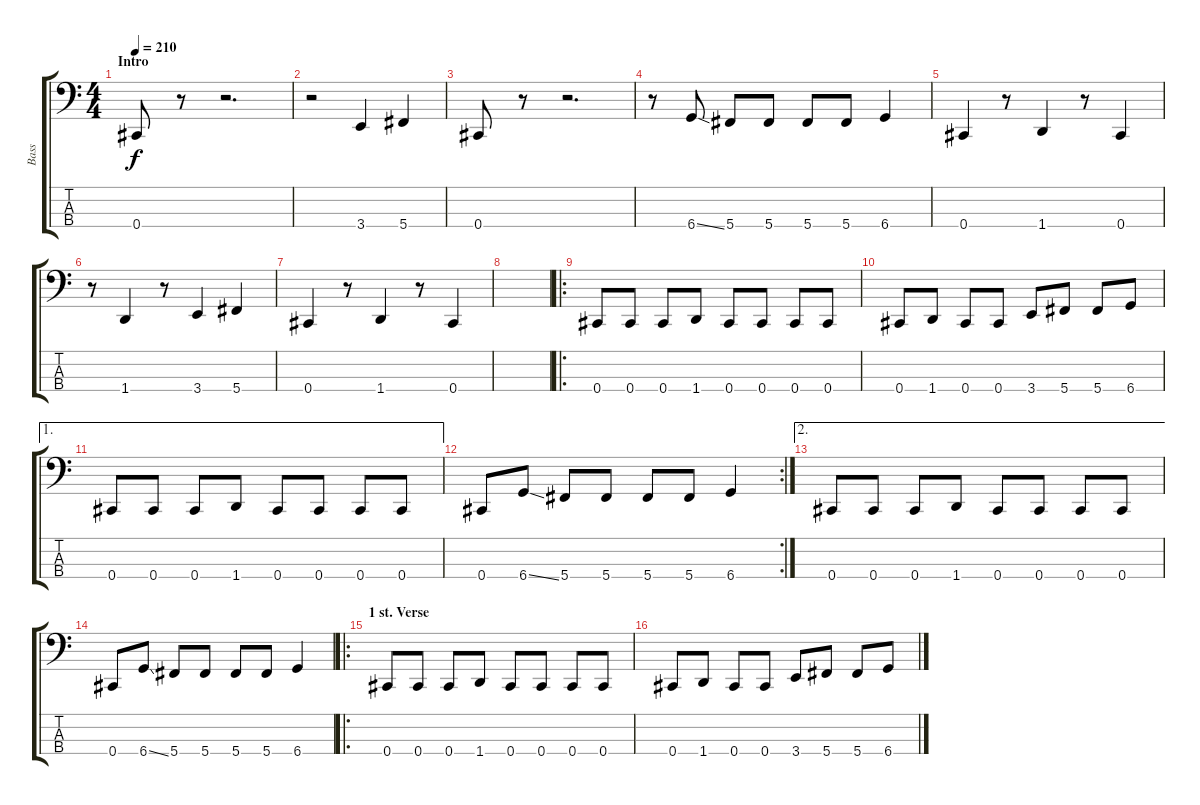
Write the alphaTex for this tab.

\track ("Bass" "Bass") {instrument electricbassfinger}
\staff {score tabs}
\tuning (E2 B1 Gb1 Db1) {hide}
\ts (4 4)
\section ("" "Intro")
\tempo 210
\clef f4
\ks c
0.4.8{dy f instrument electricbassfinger} r.8 r.2{d} |
r.2 3.4.4 5.4.4 |
0.4.8 r.8 r.2{d} |
r.8 6.4{ss}.8 5.4.8 5.4.8 5.4.8 5.4.8 6.4.4 |
0.4.4 r.8 1.4.4 r.8 0.4.4 |
r.8 1.4.4 r.8 3.4.4 5.4.4 |
0.4.4 r.8 1.4.4 r.8 0.4.4 |
|
\ro
0.4.8 0.4.8 0.4.8 1.4.8 0.4.8 0.4.8 0.4.8 0.4.8 |
0.4.8 1.4.8 0.4.8 0.4.8 3.4.8 5.4.8 5.4.8 6.4.8 |
\ae 1
0.4.8 0.4.8 0.4.8 1.4.8 0.4.8 0.4.8 0.4.8 0.4.8 |
\rc 2
0.4.8 6.4{ss}.8 5.4.8 5.4.8 5.4.8 5.4.8 6.4.4 |
\ae 2
0.4.8 0.4.8 0.4.8 1.4.8 0.4.8 0.4.8 0.4.8 0.4.8 |
0.4.8 6.4{ss}.8 5.4.8 5.4.8 5.4.8 5.4.8 6.4.4 |
\ro
\section ("" "1 st. Verse")
0.4.8 0.4.8 0.4.8 1.4.8 0.4.8 0.4.8 0.4.8 0.4.8 |
0.4.8 1.4.8 0.4.8 0.4.8 3.4.8 5.4.8 5.4.8 6.4.8
